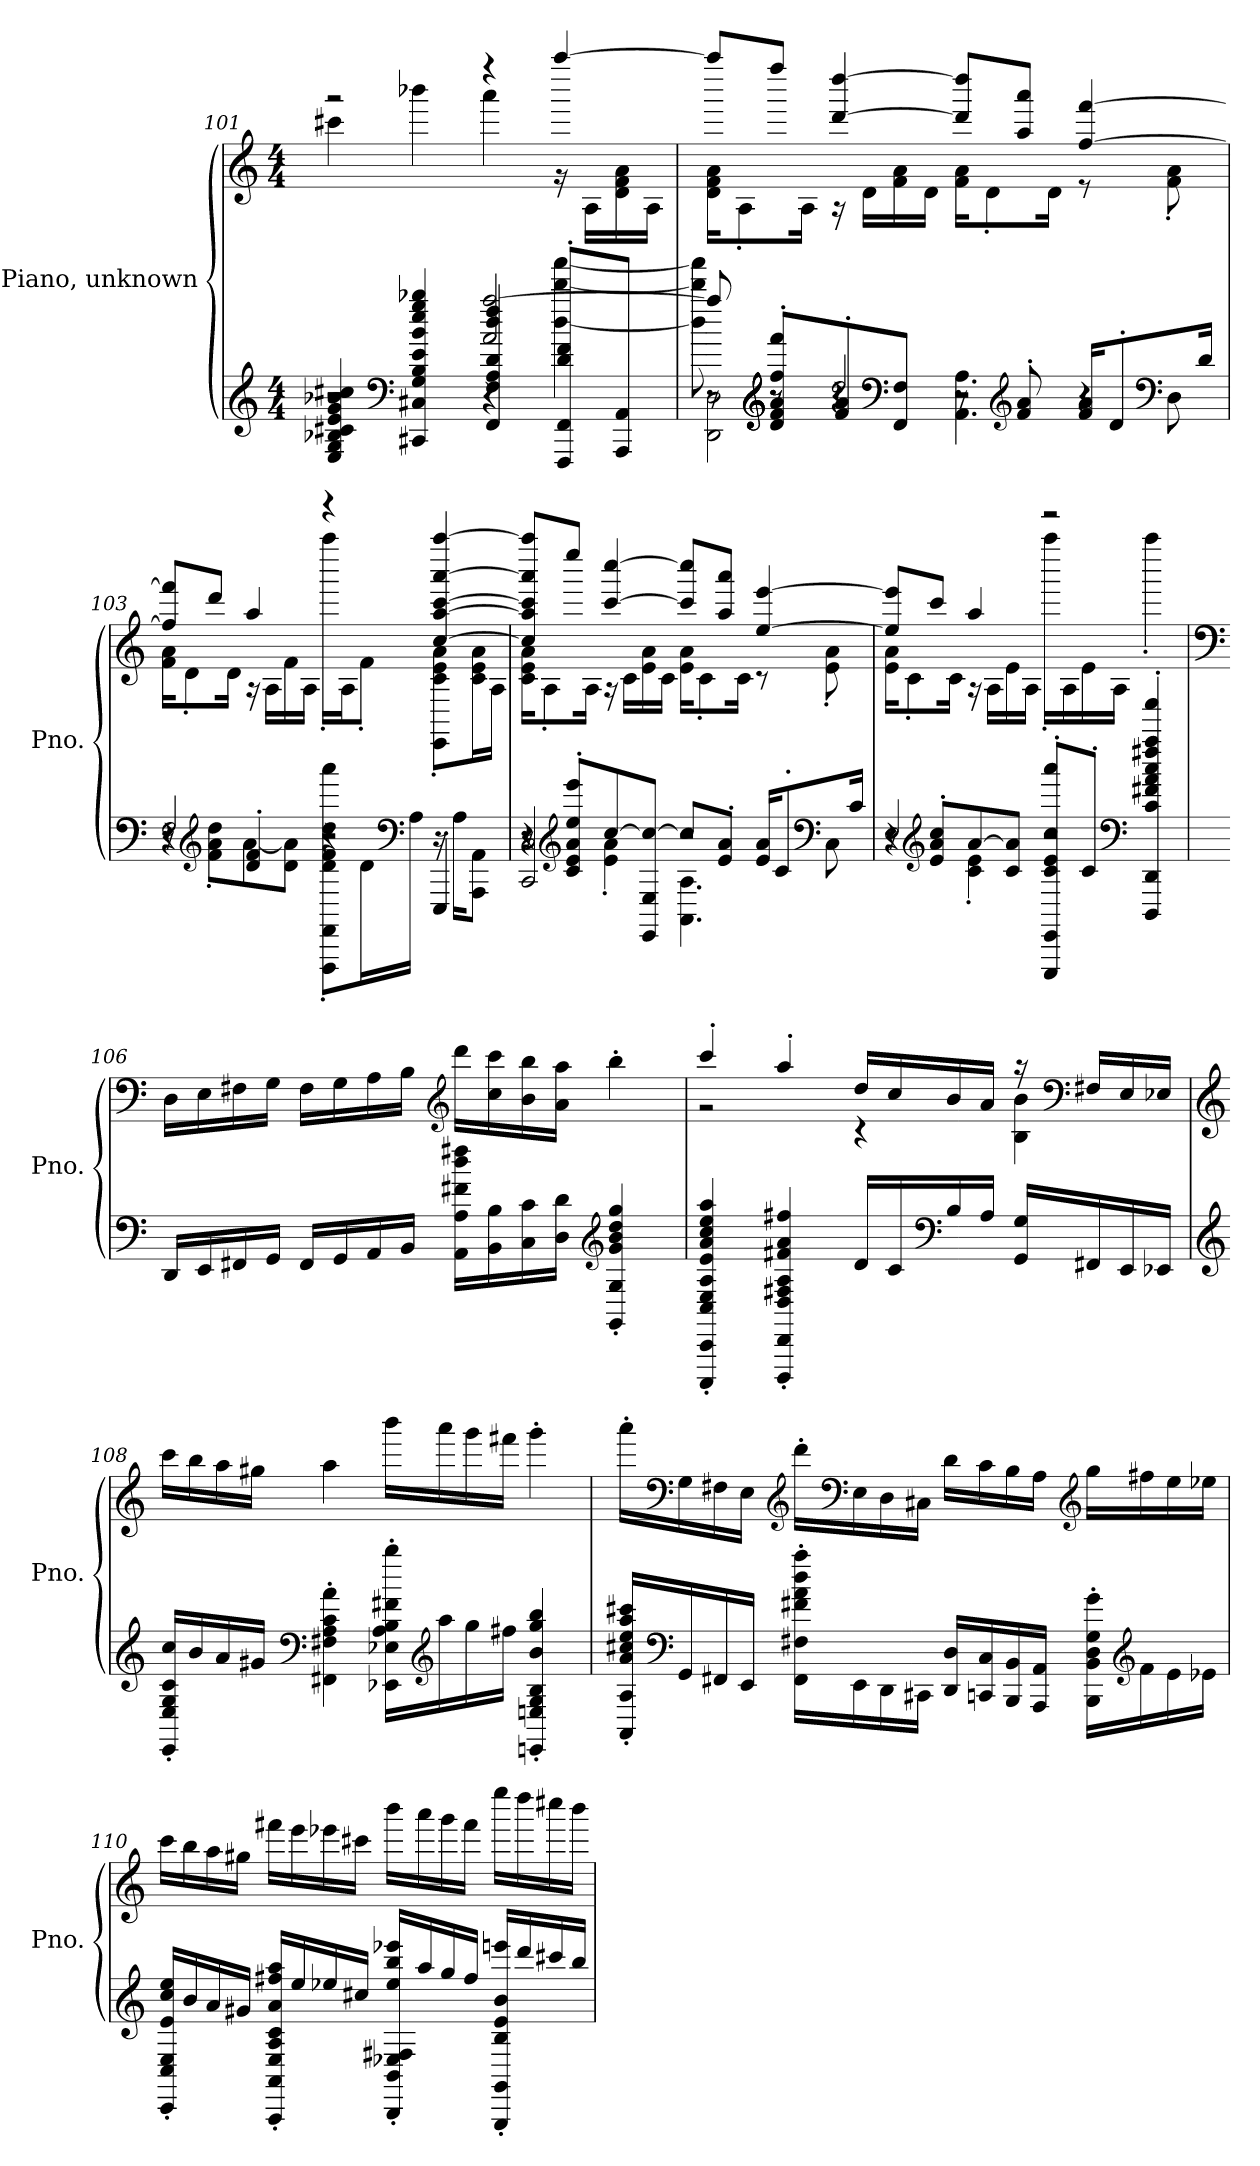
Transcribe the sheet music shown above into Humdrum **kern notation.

**kern	**kern
*part1	*part1
*staff2	*staff1
*I"Piano, unknown	*
*I'Pno.	*
*clefG2	*clefG2
*k[]	*k[]
*M4/4	*M4/4
=101	=101
*^	*^
*	*^	*	*
2r	2r	4E/ 4G/ 4B-X/ 4c#X/ 4e/ 4g/ 4b-X/ 4cc#X/	2r	4ccc#X\
*clefF4	*	*	*	*
.	.	4CC#X/ 4C#X/ 4G/ 4B-/ 4e/ 4b-/ 4ee/ 4gg/ 4bb-X/	.	4bbb-X\
2a/ [2aa/	4r	4FF/ 4F/ 4A/ 4d/ 4dd/ 4ff/	4r	4aaa\
.	[4dd\ [4ddd\ [4aaa\	8FFF/' 8FF/' 8d/' 8f/'L	[4aaaa/	16r
.	.	.	.	16A\LL
.	.	8AAA/ 8AA/J	.	16d\ 16f\ 16a\
.	.	.	.	16A\JJ
!!LO:LB:g=z	!!
=102	=102	=102	=102	=102
*	*	*^	*	*
8aa/]	8dd\] 8ddd\] 8aaa\]	8r	2DD\ 2D\	8aaaa/L]	16d\ 16f\ 16a\KL
.	.	.	.	.	8A'\
*clefG2	*	*	*	*	*
8r	8r	8d/' 8f/' 8a/' 8ff/' 8fff/'L	.	8ffff/J	.
.	.	.	.	.	16A\Jk
2dd/	4r	8f/' 8a/'	.	[4ddd/ [4dddd/	16r
.	.	.	.	.	16d\LL
*clefF4	*	*	*	*	*
.	.	8FF/ 8F/J	.	.	16f\ 16a\
.	.	.	.	.	16d\JJ
.	4.AA\ 4.A\	8r	2r	8ddd/] 8dddd/]L	16f\ 16a\KL
.	.	.	.	.	8d'\
*clefG2	*	*	*	*	*
.	.	8f/' 8a/'	.	8aa/ 8aaa/J	.
.	.	.	.	.	16d\Jk
4r	.	16f/ 16a/KL	.	[4ff/ [4fff/	8r
.	.	8d'/	.	.	.
*clefF4	*	*	*	*	*
.	8D\	.	.	.	8f\' 8a\'
.	.	16d/Jk	.	.	.
*	*	*v	*v	*	*
=103	=103	=103	=103	=103
4r	8r	2F/	8ff/] 8fff/]L	16f\ 16a\KL
.	.	.	.	8d'\
*clefG2	*	*	*	*
.	8f\' 8a\' 8dd\'L	.	8ddd/J	.
.	.	.	.	16d\Jk
4d/' 4f/'	[8a\	.	4aa/	16r
.	.	.	.	16A\LL
.	8d\ 8a\]J	.	.	16f\
.	.	.	.	16A\JJ
2r	8FFF\' 8FF\' 8d\' 8f\' 8dd\' 8aaa\'L	4r	4r	16aaaa'\LL
.	.	.	.	16A\J
.	16d\L	.	.	8f'\J
*clefF4	*	*	*	*
.	16A\JJ	.	.	.
.	16r	4EEE'/	[4cc/ [4aa/ [4ccc/ [4aaa/ [4aaaa/	8EE\' 8c\' 8e\' 8a\'L
.	16A\KL	.	.	.
.	8AAA\ 8AA\J	.	.	16c\ 16e\ 16a\L
.	.	.	.	16A\JJ
!!LO:LB:g=z	!!
=104	=104	=104	=104	=104
8r	4r	2CC/ 2C/	8cc/] 8aa/] 8ccc/] 8aaa/] 8aaaa/]L	16c\ 16e\ 16a\KL
.	.	.	.	8A'\
*clefG2	*	*	*	*
8c/' 8e/' 8a/' 8ee/' 8eee/'L	.	.	8eeee/J	.
.	.	.	.	16A\Jk
[8cc/	4e\' 4a\'	.	[4ccc/ [4cccc/	16r
.	.	.	.	16c\LL
8EE/ 8E/ 8cc/_J	.	.	.	16e\ 16a\
.	.	.	.	16c\JJ
8cc/L]	4.AA\ 4.A\	2r	8ccc/] 8cccc/]L	16e\ 16a\KL
.	.	.	.	8c'\
8e/' 8a/'J	.	.	8aa/ 8aaa/J	.
.	.	.	.	16c\Jk
16e/ 16a/KL	.	.	[4ee/ [4eee/	8r
8c'/	.	.	.	.
*clefF4	*	*	*	*
.	8C\	.	.	8e\' 8a\'
16c/Jk	.	.	.	.
=105	=105	=105	=105	=105
8r	4r	2E/	8ee/] 8eee/]L	16e\ 16a\KL
.	.	.	.	8c'\
*clefG2	*	*	*	*
8e/' 8a/' 8cc/'L	.	.	8ccc/J	.
.	.	.	.	16c\Jk
[8a/	4c\' 4e\'	.	4aa/	16r
.	.	.	.	16A\LL
8c/ 8a/]J	.	.	.	16e\
.	.	.	.	16A\JJ
8EEE/' 8EE/' 8c/' 8e/' 8cc/' 8aaa/'L	2r	2r	2r	16aaaa'\LL
.	.	.	.	16A\
8c'/J	.	.	.	16e\
.	.	.	.	16A\JJ
*clefF4	*	*	*	*
4DDD/' 4DD/' 4c/' 4f#X/' 4a/' 4cc/' 4ff#X/' 4aa/' 4aaa/'	.	.	.	4aaaa'\
*v	*v	*v	*	*
*	*v	*v
!!LO:LB:g=z
=106	=106
*	*clefF4
16DD/LL	16D\LL
16EE/	16E\
16FF#X/	16F#X\
16GG/JJ	16G\JJ
16FF#/LL	16F#\LL
16GG/	16G\
16AA/	16A\
16BB/JJ	16B\JJ
*	*clefG2
16AA\ 16A\ 16f#X\ 16dd\ 16ff#X\LL	16ddd\LL
16BB\ 16B\	16cc\ 16ccc\
16C\ 16c\	16b\ 16bb\
16D\ 16d\JJ	16a\ 16aa\JJ
*clefG2	*
4GG/' 4G/' 4g/' 4b/' 4dd/' 4gg/'	4bb'\
=107	=107
*	*^
4CCC/' 4CC/' 4C/' 4E/' 4A/' 4e/' 4a/' 4cc/' 4ee/' 4aa/'	4ccc'/	2r
4DDD/' 4DD/' 4D/' 4F#X/' 4A/' 4f#X/' 4a/' 4ff#X/'	4aa'/	.
16d/LL	16dd/LL	4r
16c/	16cc/	.
*clefF4	*	*
16B/	16b/	.
16A/JJ	16a/JJ	.
16GG/ 16G/LL	16r	4B\ 4b\
*	*clefF4	*
16FF#X/	16F#X/LL	.
16EE/	16E/	.
16EE-X/JJ	16E-X/JJ	.
*	*v	*v
!!LO:LB:g=z
=108	=108
*clefG2	*clefG2
16EE/' 16E/' 16G/' 16c/' 16cc/'LL	16ccc\LL
16b/	16bb\
16a/	16aa\
16g#X/JJ	16gg#X\JJ
*clefF4	*
4FF#X\' 4F#X\' 4A\' 4c\' 4a\'	4aa\
16EE-X\' 16E-X\' 16A\' 16B\' 16f#X\' 16bb\'LL	16bbb\LL
*clefG2	*
16aa\	16aaa\
16gg\	16ggg\
16ff#X\JJ	16fff#X\JJ
4EEn/' 4En/' 4G/' 4B/' 4b/' 4gg/' 4bb/'	4ggg'\
!!LO:PB:g=z
=109	=109
16AA/' 16A/' 16a/' 16cc#X/' 16ee/' 16aa/' 16ccc#X/'LL	16aaa'\LL
*clefF4	*clefF4
16GG/	16G\
16FF#X/	16F#X\
16EE/JJ	16E\JJ
*	*clefG2
16FF#\' 16F#X\' 16f#X\' 16a\' 16dd\' 16aa\'LL	16ddd'\LL
*	*clefF4
16EE\	16E\
16DD\	16D\
16CC#X\JJ	16C#X\JJ
16DD/ 16D/LL	16d\LL
16CCn/ 16C/	16c\
16BBB/ 16BB/	16B\
16AAA/ 16AA/JJ	16A\JJ
*	*clefG2
16BBB\' 16BB\' 16D\' 16G\' 16g\'LL	16gg\LL
*clefG2	*
16f#\	16ff#X\
16e\	16ee\
16e-X\JJ	16ee-X\JJ
!!LO:LB:g=z
=110	=110
16CC/' 16C/' 16E/' 16e/' 16cc/' 16ee/'LL	16ccc\LL
16b/	16bb\
16a/	16aa\
16g#X/JJ	16gg#X\JJ
16AAA/' 16AA/' 16E/' 16A/' 16c/' 16a/' 16ff#X/' 16aa/'LL	16fff#X\LL
16ee/	16eee\
16ee-X/	16eee-X\
16cc#X/JJ	16ccc#X\JJ
16BBB/' 16BB/' 16E-X/' 16F#X/' 16ee-/' 16bb/' 16eee-X/'LL	16bbb\LL
16aa/	16aaa\
16gg/	16ggg\
16ff#/JJ	16fff#\JJ
16GGG/' 16GG/' 16B/' 16e/' 16b/' 16eeen/'LL	16eeee\LL
16ddd/	16dddd\
16ccc#X/	16cccc#X\
16bb/JJ	16bbb\JJ
=	=
*-	*-
